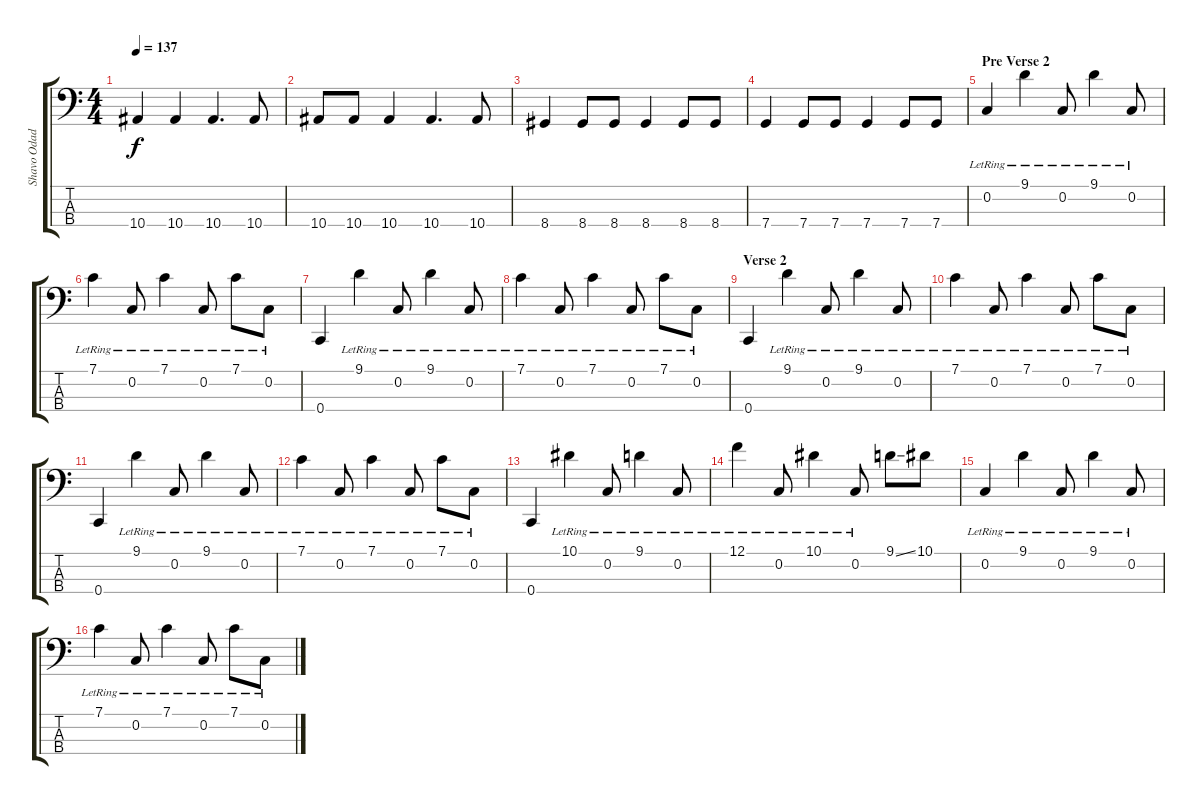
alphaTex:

\track ("Shavo Odadjian - Bass" "Shavo Odad") {instrument electricbasspick}
\staff {score tabs}
\tuning (F2 C2 G1 C1) {hide}
\ts (4 4)
\tempo 137
\clef f4
\ks c
10.4.4{dy f} 10.4.4 10.4.4{d} 10.4.8 |
10.4.8 10.4.8 10.4.4 10.4.4{d} 10.4.8 |
8.4.4 8.4.8 8.4.8 8.4.4 8.4.8 8.4.8 |
7.4.4 7.4.8 7.4.8 7.4.4 7.4.8 7.4.8 |
\section ("" "Pre Verse 2")
0.2{lr}.4 9.1{lr}.4 0.2{lr}.8 9.1{lr}.4 0.2{lr}.8 |
7.1{lr}.4 0.2{lr}.8 7.1{lr}.4 0.2{lr}.8 7.1{lr}.8 0.2{lr}.8 |
0.4.4 9.1{lr}.4 0.2{lr}.8 9.1{lr}.4 0.2{lr}.8 |
7.1{lr}.4 0.2{lr}.8 7.1{lr}.4 0.2{lr}.8 7.1{lr}.8 0.2{lr}.8 |
\section ("" "Verse 2")
0.4.4 9.1{lr}.4 0.2{lr}.8 9.1{lr}.4 0.2{lr}.8 |
7.1{lr}.4 0.2{lr}.8 7.1{lr}.4 0.2{lr}.8 7.1{lr}.8 0.2{lr}.8 |
0.4.4 9.1{lr}.4 0.2{lr}.8 9.1{lr}.4 0.2{lr}.8 |
7.1{lr}.4 0.2{lr}.8 7.1{lr}.4 0.2{lr}.8 7.1{lr}.8 0.2{lr}.8 |
0.4.4 10.1{lr}.4 0.2{lr}.8 9.1{lr}.4 0.2{lr}.8 |
12.1{lr}.4 0.2{lr}.8 10.1{lr}.4 0.2{lr}.8 9.1{ss}.8 10.1.8 |
0.2{lr}.4 9.1{lr}.4 0.2{lr}.8 9.1{lr}.4 0.2{lr}.8 |
7.1{lr}.4 0.2{lr}.8 7.1{lr}.4 0.2{lr}.8 7.1{lr}.8 0.2{lr}.8
